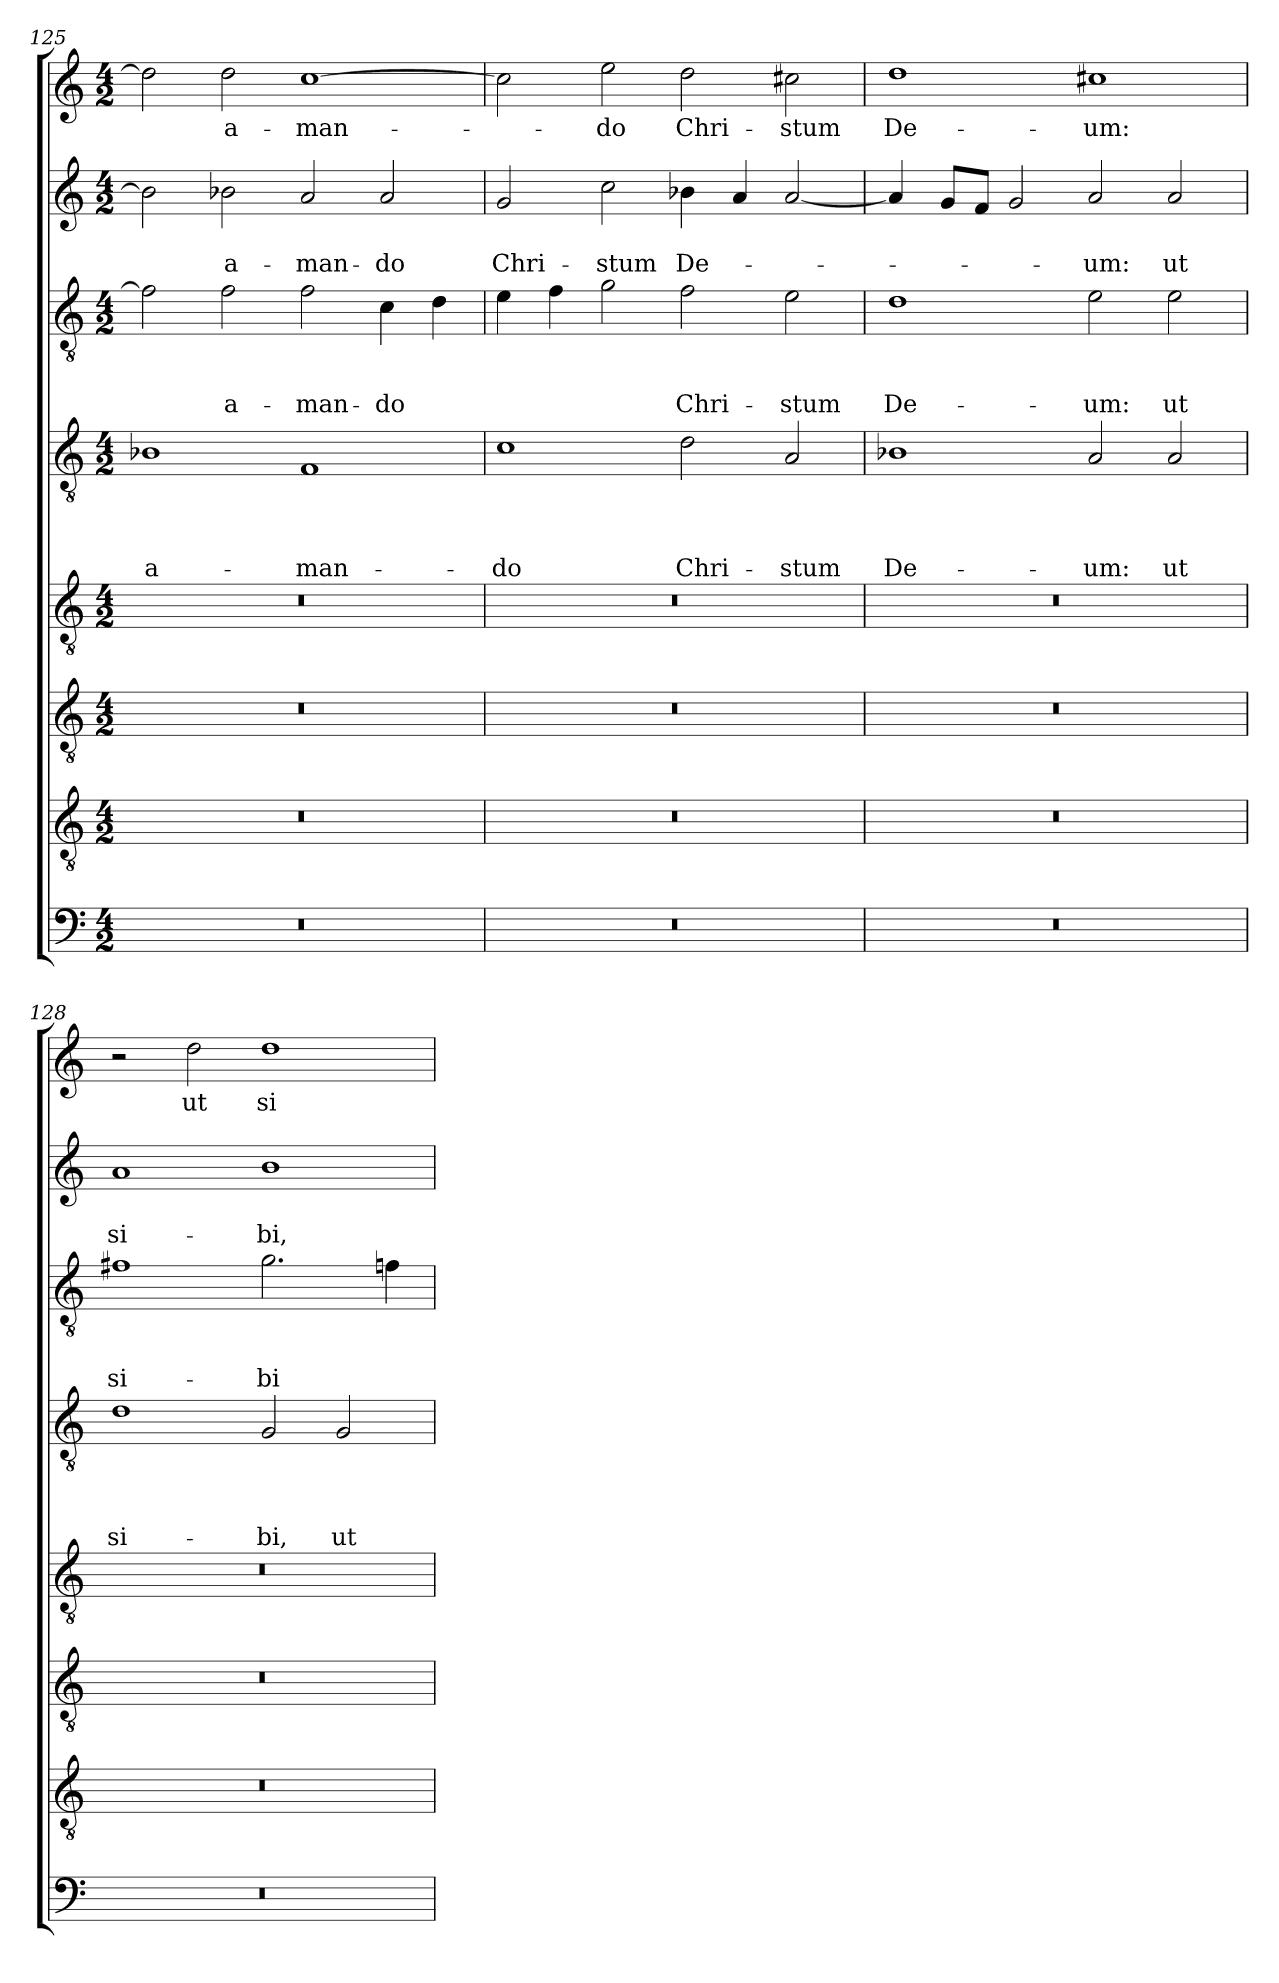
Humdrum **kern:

**kern	**kern	**kern	**kern	**kern	**text	**text	**text	**text	**kern	**text	**text	**text	**kern	**text	**text	**kern	**text
*part8	*part7	*part6	*part5	*part4	*part4	*part4	*part4	*part4	*part3	*part3	*part3	*part3	*part2	*part2	*part2	*part1	*part1
*staff8	*staff7	*staff6	*staff5	*staff4	*staff4	*staff4	*staff4	*staff4	*staff3	*staff3	*staff3	*staff3	*staff2	*staff2	*staff2	*staff1	*staff1
*clefF4	*clefGv2	*clefGv2	*clefGv2	*clefGv2	*	*	*	*	*clefGv2	*	*	*	*clefG2	*	*	*clefG2	*
*k[]	*k[]	*k[]	*k[]	*k[]	*	*	*	*	*k[]	*	*	*	*k[]	*	*	*k[]	*
*a:	*a:	*a:	*a:	*a:	*	*	*	*	*a:	*	*	*	*a:	*	*	*a:	*
*M4/2	*M4/2	*M4/2	*M4/2	*M4/2	*	*	*	*	*M4/2	*	*	*	*M4/2	*	*	*M4/2	*
=125	=125	=125	=125	=125	=125	=125	=125	=125	=125	=125	=125	=125	=125	=125	=125	=125	=125
!	!	!	!	!	!	!	!	!LO:LY:b	!	!	!	!	!	!	!	!	!
0r	0r	0r	0r	1B-X	.	.	.	a-	2f\]	.	.	.	2b-\]	.	.	2dd\]	.
!	!	!	!	!	!	!	!	!	!	!	!	!LO:LY:b	!	!	!LO:LY:b	!	!LO:LY:b
.	.	.	.	.	.	.	.	.	2f\	.	.	a-	2b-X\	.	a-	2dd\	a-
!	!	!	!	!	!	!	!	!LO:LY:b	!	!	!	!LO:LY:b	!	!	!LO:LY:b	!	!LO:LY:b
.	.	.	.	1F	.	.	.	-man-	2f\	.	.	-man-	2a/	.	-man-	[1cc	-man-
!	!	!	!	!	!	!	!	!	!	!	!	!LO:LY:b	!	!	!LO:LY:b	!	!
.	.	.	.	.	.	.	.	.	4c\	.	.	-do	2a/	.	-do	.	.
.	.	.	.	.	.	.	.	.	4d\	.	.	.	.	.	.	.	.
=126	=126	=126	=126	=126	=126	=126	=126	=126	=126	=126	=126	=126	=126	=126	=126	=126	=126
!	!	!	!	!	!	!	!	!LO:LY:b	!	!	!	!	!	!	!LO:LY:b	!	!
0r	0r	0r	0r	1c	.	.	.	-do	4e\	.	.	.	2g/	.	Chri-	2cc\]	.
.	.	.	.	.	.	.	.	.	4f\	.	.	.	.	.	.	.	.
!	!	!	!	!	!	!	!	!	!	!	!	!	!	!	!LO:LY:b	!	!LO:LY:b
.	.	.	.	.	.	.	.	.	2g\	.	.	.	2cc\	.	-stum	2ee\	-do
!	!	!	!	!	!	!	!	!LO:LY:b	!	!	!	!LO:LY:b	!	!	!LO:LY:b	!	!LO:LY:b
.	.	.	.	2d\	.	.	.	Chri-	2f\	.	.	Chri-	4b-X\	.	De-	2dd\	Chri-
.	.	.	.	.	.	.	.	.	.	.	.	.	4a/	.	.	.	.
!	!	!	!	!	!	!	!	!LO:LY:b	!	!	!	!LO:LY:b	!	!	!	!	!LO:LY:b
.	.	.	.	2A/	.	.	.	-stum	2e\	.	.	-stum	[2a/	.	.	2cc#X\	-stum
!!LO:LB:g=z
=127	=127	=127	=127	=127	=127	=127	=127	=127	=127	=127	=127	=127	=127	=127	=127	=127	=127
!	!	!	!	!	!	!	!	!LO:LY:b	!	!	!	!LO:LY:b	!	!	!	!	!LO:LY:b
0r	0r	0r	0r	1B-X	.	.	.	De-	1d	.	.	De-	4a/]	.	.	1dd	De-
.	.	.	.	.	.	.	.	.	.	.	.	.	8g/L	.	.	.	.
.	.	.	.	.	.	.	.	.	.	.	.	.	8f/J	.	.	.	.
.	.	.	.	.	.	.	.	.	.	.	.	.	2g/	.	.	.	.
!	!	!	!	!	!	!	!	!LO:LY:b	!	!	!	!LO:LY:b	!	!	!LO:LY:b	!	!LO:LY:b
.	.	.	.	2A/	.	.	.	-um:	2e\	.	.	-um:	2a/	.	-um:	1cc#X	-um:
!	!	!	!	!	!	!	!	!LO:LY:b	!	!	!	!LO:LY:b	!	!	!LO:LY:b	!	!
.	.	.	.	2A/	.	.	.	ut	2e\	.	.	ut	2a/	.	ut	.	.
=128	=128	=128	=128	=128	=128	=128	=128	=128	=128	=128	=128	=128	=128	=128	=128	=128	=128
!	!	!	!	!	!	!	!	!LO:LY:b	!	!	!	!LO:LY:b	!	!	!LO:LY:b	!	!
0r	0r	0r	0r	1d	.	.	.	si-	1f#X	.	.	si-	1a	.	si-	2r	.
!	!	!	!	!	!	!	!	!	!	!	!	!	!	!	!	!	!LO:LY:b
.	.	.	.	.	.	.	.	.	.	.	.	.	.	.	.	2dd\	ut
!	!	!	!	!	!	!	!	!LO:LY:b	!	!	!	!LO:LY:b	!	!	!LO:LY:b	!	!LO:LY:b
.	.	.	.	2G/	.	.	.	-bi,	2.g\	.	.	-bi	1b	.	-bi,	1dd	si-
!	!	!	!	!	!	!	!	!LO:LY:b	!	!	!	!	!	!	!	!	!
.	.	.	.	2G/	.	.	.	ut	.	.	.	.	.	.	.	.	.
.	.	.	.	.	.	.	.	.	4fn\	.	.	.	.	.	.	.	.
=	=	=	=	=	=	=	=	=	=	=	=	=	=	=	=	=	=
*-	*-	*-	*-	*-	*-	*-	*-	*-	*-	*-	*-	*-	*-	*-	*-	*-	*-
